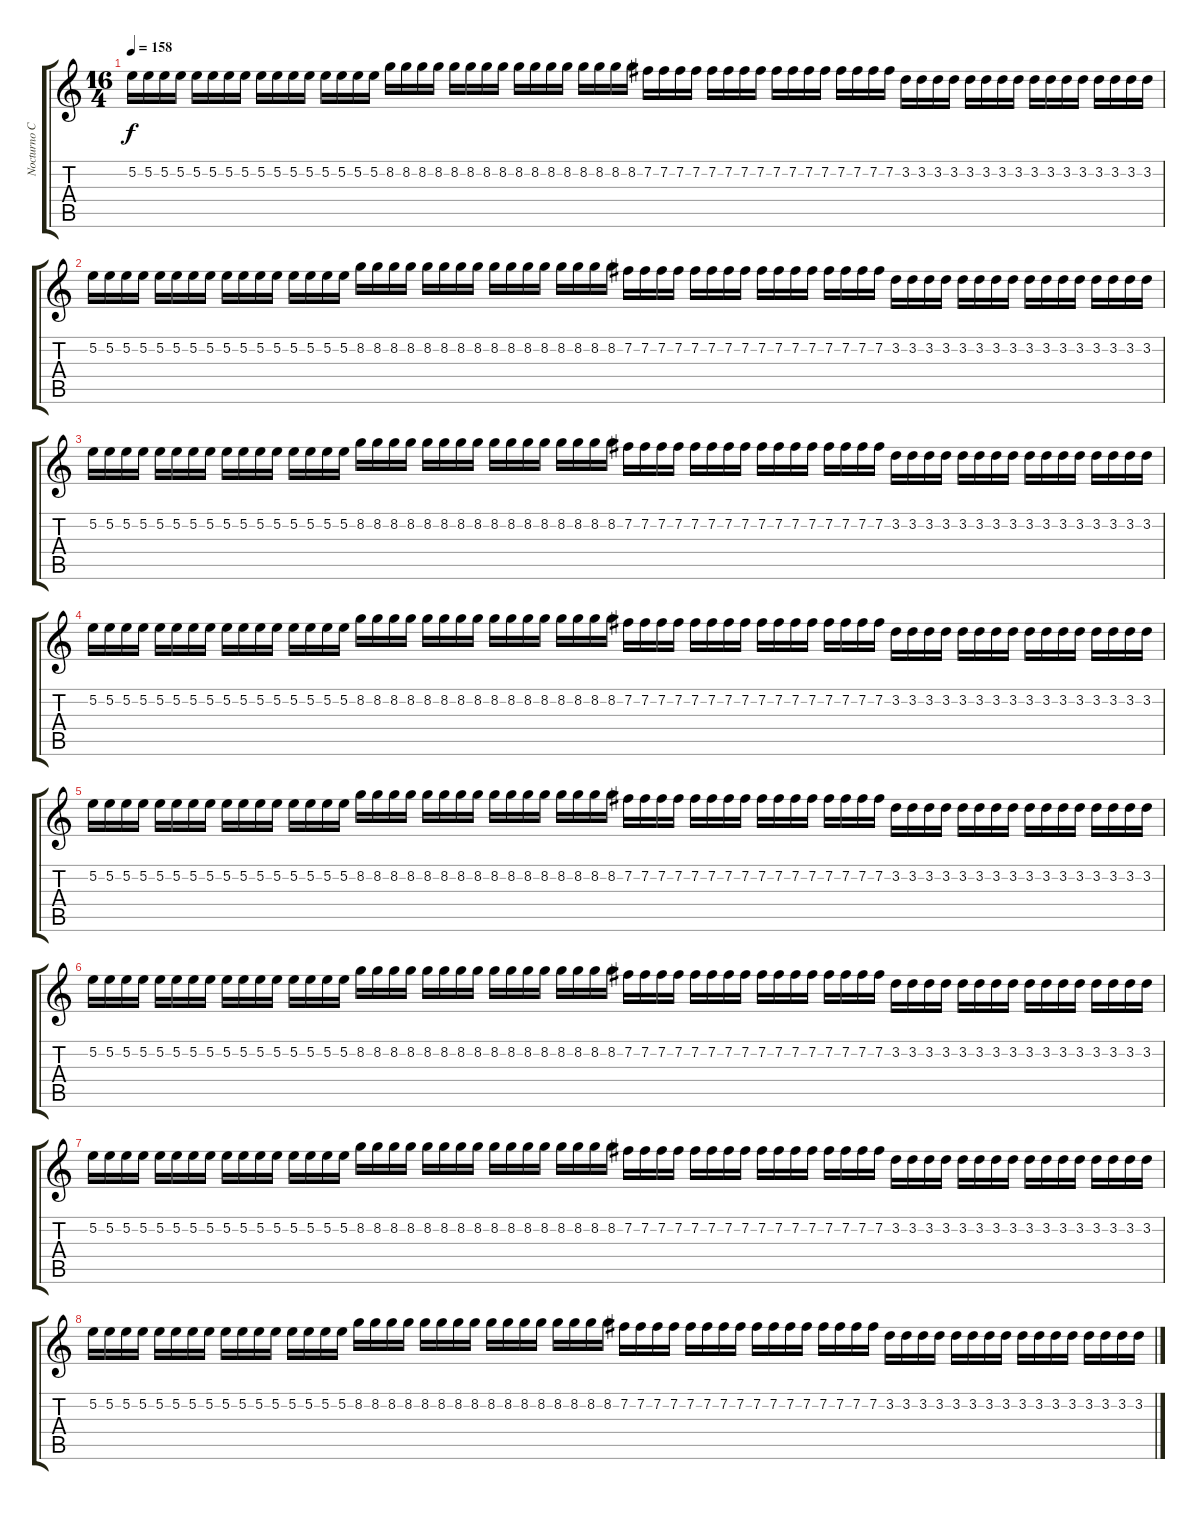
\track ("Nocturno Culto" "Nocturno C") {instrument distortionguitar}
\staff {score tabs}
\tuning (E4 B3 G3 D3 A2 E2) {hide}
\ts (16 4)
\tempo 158
\clef g2
\ks c
5.2.16{dy f instrument distortionguitar} 5.2.16 5.2.16 5.2.16 5.2.16 5.2.16 5.2.16 5.2.16 5.2.16 5.2.16 5.2.16 5.2.16 5.2.16 5.2.16 5.2.16 5.2.16 8.2.16 8.2.16 8.2.16 8.2.16 8.2.16 8.2.16 8.2.16 8.2.16 8.2.16 8.2.16 8.2.16 8.2.16 8.2.16 8.2.16 8.2.16 8.2.16 7.2.16 7.2.16 7.2.16 7.2.16 7.2.16 7.2.16 7.2.16 7.2.16 7.2.16 7.2.16 7.2.16 7.2.16 7.2.16 7.2.16 7.2.16 7.2.16 3.2.16 3.2.16 3.2.16 3.2.16 3.2.16 3.2.16 3.2.16 3.2.16 3.2.16 3.2.16 3.2.16 3.2.16 3.2.16 3.2.16 3.2.16 3.2.16 |
5.2.16 5.2.16 5.2.16 5.2.16 5.2.16 5.2.16 5.2.16 5.2.16 5.2.16 5.2.16 5.2.16 5.2.16 5.2.16 5.2.16 5.2.16 5.2.16 8.2.16 8.2.16 8.2.16 8.2.16 8.2.16 8.2.16 8.2.16 8.2.16 8.2.16 8.2.16 8.2.16 8.2.16 8.2.16 8.2.16 8.2.16 8.2.16 7.2.16 7.2.16 7.2.16 7.2.16 7.2.16 7.2.16 7.2.16 7.2.16 7.2.16 7.2.16 7.2.16 7.2.16 7.2.16 7.2.16 7.2.16 7.2.16 3.2.16 3.2.16 3.2.16 3.2.16 3.2.16 3.2.16 3.2.16 3.2.16 3.2.16 3.2.16 3.2.16 3.2.16 3.2.16 3.2.16 3.2.16 3.2.16 |
5.2.16 5.2.16 5.2.16 5.2.16 5.2.16 5.2.16 5.2.16 5.2.16 5.2.16 5.2.16 5.2.16 5.2.16 5.2.16 5.2.16 5.2.16 5.2.16 8.2.16 8.2.16 8.2.16 8.2.16 8.2.16 8.2.16 8.2.16 8.2.16 8.2.16 8.2.16 8.2.16 8.2.16 8.2.16 8.2.16 8.2.16 8.2.16 7.2.16 7.2.16 7.2.16 7.2.16 7.2.16 7.2.16 7.2.16 7.2.16 7.2.16 7.2.16 7.2.16 7.2.16 7.2.16 7.2.16 7.2.16 7.2.16 3.2.16 3.2.16 3.2.16 3.2.16 3.2.16 3.2.16 3.2.16 3.2.16 3.2.16 3.2.16 3.2.16 3.2.16 3.2.16 3.2.16 3.2.16 3.2.16 |
5.2.16 5.2.16 5.2.16 5.2.16 5.2.16 5.2.16 5.2.16 5.2.16 5.2.16 5.2.16 5.2.16 5.2.16 5.2.16 5.2.16 5.2.16 5.2.16 8.2.16 8.2.16 8.2.16 8.2.16 8.2.16 8.2.16 8.2.16 8.2.16 8.2.16 8.2.16 8.2.16 8.2.16 8.2.16 8.2.16 8.2.16 8.2.16 7.2.16 7.2.16 7.2.16 7.2.16 7.2.16 7.2.16 7.2.16 7.2.16 7.2.16 7.2.16 7.2.16 7.2.16 7.2.16 7.2.16 7.2.16 7.2.16 3.2.16 3.2.16 3.2.16 3.2.16 3.2.16 3.2.16 3.2.16 3.2.16 3.2.16 3.2.16 3.2.16 3.2.16 3.2.16 3.2.16 3.2.16 3.2.16 |
5.2.16 5.2.16 5.2.16 5.2.16 5.2.16 5.2.16 5.2.16 5.2.16 5.2.16 5.2.16 5.2.16 5.2.16 5.2.16 5.2.16 5.2.16 5.2.16 8.2.16 8.2.16 8.2.16 8.2.16 8.2.16 8.2.16 8.2.16 8.2.16 8.2.16 8.2.16 8.2.16 8.2.16 8.2.16 8.2.16 8.2.16 8.2.16 7.2.16 7.2.16 7.2.16 7.2.16 7.2.16 7.2.16 7.2.16 7.2.16 7.2.16 7.2.16 7.2.16 7.2.16 7.2.16 7.2.16 7.2.16 7.2.16 3.2.16 3.2.16 3.2.16 3.2.16 3.2.16 3.2.16 3.2.16 3.2.16 3.2.16 3.2.16 3.2.16 3.2.16 3.2.16 3.2.16 3.2.16 3.2.16 |
5.2.16 5.2.16 5.2.16 5.2.16 5.2.16 5.2.16 5.2.16 5.2.16 5.2.16 5.2.16 5.2.16 5.2.16 5.2.16 5.2.16 5.2.16 5.2.16 8.2.16 8.2.16 8.2.16 8.2.16 8.2.16 8.2.16 8.2.16 8.2.16 8.2.16 8.2.16 8.2.16 8.2.16 8.2.16 8.2.16 8.2.16 8.2.16 7.2.16 7.2.16 7.2.16 7.2.16 7.2.16 7.2.16 7.2.16 7.2.16 7.2.16 7.2.16 7.2.16 7.2.16 7.2.16 7.2.16 7.2.16 7.2.16 3.2.16 3.2.16 3.2.16 3.2.16 3.2.16 3.2.16 3.2.16 3.2.16 3.2.16 3.2.16 3.2.16 3.2.16 3.2.16 3.2.16 3.2.16 3.2.16 |
5.2.16 5.2.16 5.2.16 5.2.16 5.2.16 5.2.16 5.2.16 5.2.16 5.2.16 5.2.16 5.2.16 5.2.16 5.2.16 5.2.16 5.2.16 5.2.16 8.2.16 8.2.16 8.2.16 8.2.16 8.2.16 8.2.16 8.2.16 8.2.16 8.2.16 8.2.16 8.2.16 8.2.16 8.2.16 8.2.16 8.2.16 8.2.16 7.2.16 7.2.16 7.2.16 7.2.16 7.2.16 7.2.16 7.2.16 7.2.16 7.2.16 7.2.16 7.2.16 7.2.16 7.2.16 7.2.16 7.2.16 7.2.16 3.2.16 3.2.16 3.2.16 3.2.16 3.2.16 3.2.16 3.2.16 3.2.16 3.2.16 3.2.16 3.2.16 3.2.16 3.2.16 3.2.16 3.2.16 3.2.16 |
5.2.16 5.2.16 5.2.16 5.2.16 5.2.16 5.2.16 5.2.16 5.2.16 5.2.16 5.2.16 5.2.16 5.2.16 5.2.16 5.2.16 5.2.16 5.2.16 8.2.16 8.2.16 8.2.16 8.2.16 8.2.16 8.2.16 8.2.16 8.2.16 8.2.16 8.2.16 8.2.16 8.2.16 8.2.16 8.2.16 8.2.16 8.2.16 7.2.16 7.2.16 7.2.16 7.2.16 7.2.16 7.2.16 7.2.16 7.2.16 7.2.16 7.2.16 7.2.16 7.2.16 7.2.16 7.2.16 7.2.16 7.2.16 3.2.16 3.2.16 3.2.16 3.2.16 3.2.16 3.2.16 3.2.16 3.2.16 3.2.16 3.2.16 3.2.16 3.2.16 3.2.16 3.2.16 3.2.16 3.2.16
